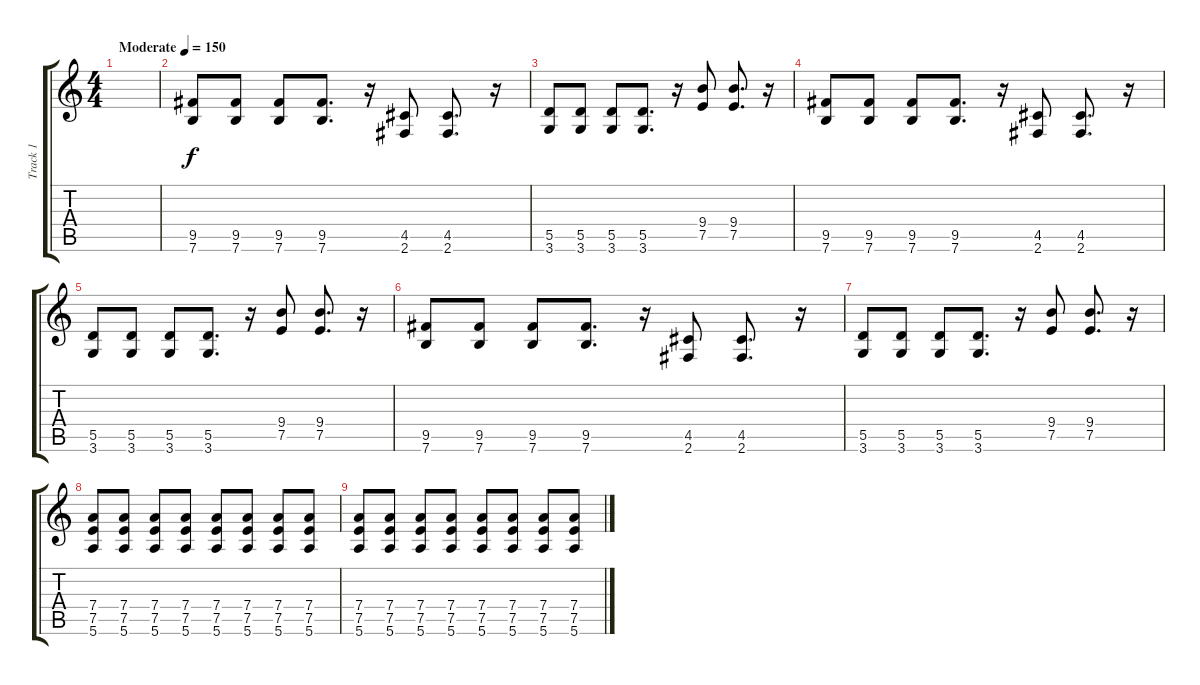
\track ("Track 1" "Track 1") {instrument distortionguitar}
\staff {score tabs}
\tuning (E4 B3 G3 D3 A2 E2) {hide}
\ts (4 4)
\tempo (150 "Moderate")
\clef g2
\ks c
|
(9.5 7.6).8 (9.5 7.6).8 (9.5 7.6).8 (9.5 7.6).8{d} r.16 (4.5 2.6).8 (4.5 2.6).8{d} r.16 |
(5.5 3.6).8 (5.5 3.6).8 (5.5 3.6).8 (5.5 3.6).8{d} r.16 (9.4 7.5).8 (9.4 7.5).8{d} r.16 |
(9.5 7.6).8 (9.5 7.6).8 (9.5 7.6).8 (9.5 7.6).8{d} r.16 (4.5 2.6).8 (4.5 2.6).8{d} r.16 |
(5.5 3.6).8 (5.5 3.6).8 (5.5 3.6).8 (5.5 3.6).8{d} r.16 (9.4 7.5).8 (9.4 7.5).8{d} r.16 |
(9.5 7.6).8 (9.5 7.6).8 (9.5 7.6).8 (9.5 7.6).8{d} r.16 (4.5 2.6).8 (4.5 2.6).8{d} r.16 |
(5.5 3.6).8 (5.5 3.6).8 (5.5 3.6).8 (5.5 3.6).8{d} r.16 (9.4 7.5).8 (9.4 7.5).8{d} r.16 |
(7.4 7.5 5.6).8 (7.4 7.5 5.6).8 (7.4 7.5 5.6).8 (7.4 7.5 5.6).8 (7.4 7.5 5.6).8 (7.4 7.5 5.6).8 (7.4 7.5 5.6).8 (7.4 7.5 5.6).8 |
(7.4 7.5 5.6).8 (7.4 7.5 5.6).8 (7.4 7.5 5.6).8 (7.4 7.5 5.6).8 (7.4 7.5 5.6).8 (7.4 7.5 5.6).8 (7.4 7.5 5.6).8 (7.4 7.5 5.6).8
